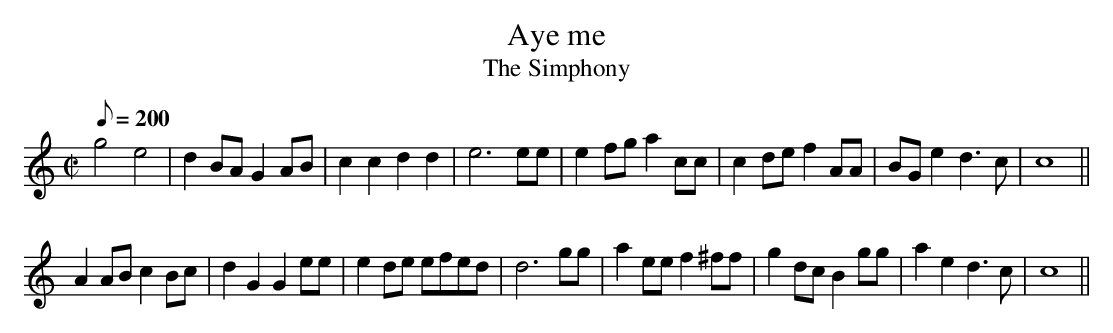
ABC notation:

X:1
T:Aye me
T:The Simphony
M:C|
L:1/8
Q:200
K:C
g4 e4|d2 BA G2AB|c2c2 d2d2|e6 ee|e2 fg a2 cc|c2 de f2 AA|BG e2 d3c|c8||
A2 AB c2 Bc|d2G2 G2 ee|e2 de efed|d6 gg|a2 ee f2 ^ff|g2 dc B2 gg|a2 e2 d3c|c8||
